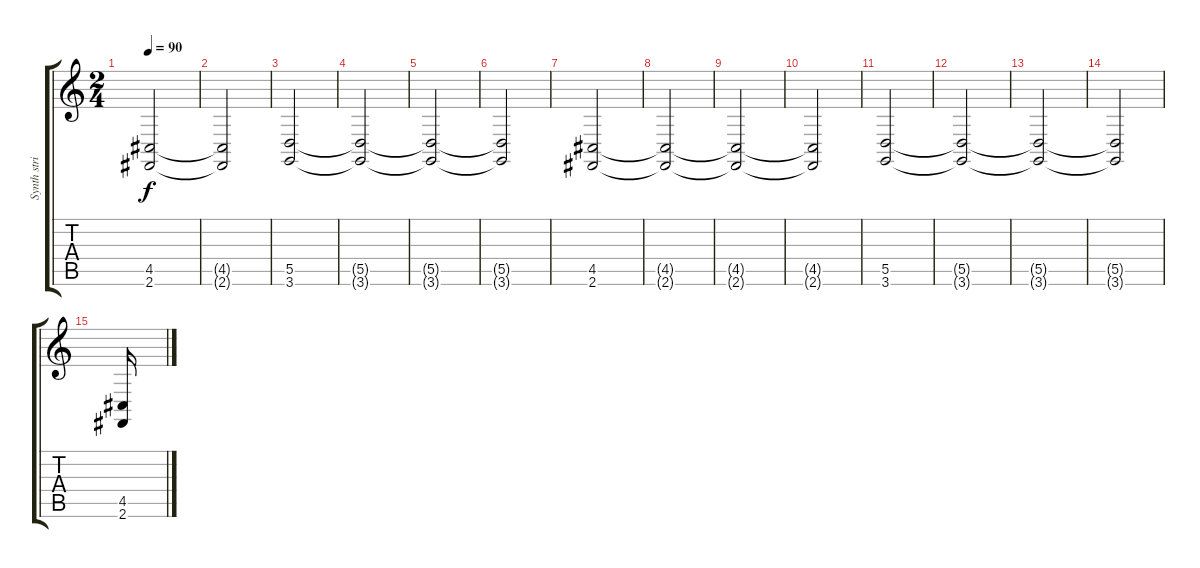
\track ("Synth string" "Synth stri") {instrument synthstrings1}
\staff {score tabs}
\tuning (E4 B3 G3 D3 A2 E2) {hide}
\ts (2 4)
\tempo 90
\clef g2
\ks c
(4.5{t} 2.6{t}).2{dy f} |
(4.5{t} 2.6{t}).2 |
(5.5 3.6).2 |
(5.5{t} 3.6{t}).2 |
(5.5{t} 3.6{t}).2 |
(5.5{t} 3.6{t}).2 |
(4.5 2.6).2 |
(4.5{t} 2.6{t}).2 |
(4.5{t} 2.6{t}).2 |
(4.5{t} 2.6{t}).2 |
(5.5 3.6).2 |
(5.5{t} 3.6{t}).2 |
(5.5{t} 3.6{t}).2 |
(5.5{t} 3.6{t}).2 |
(4.5 2.6).16
